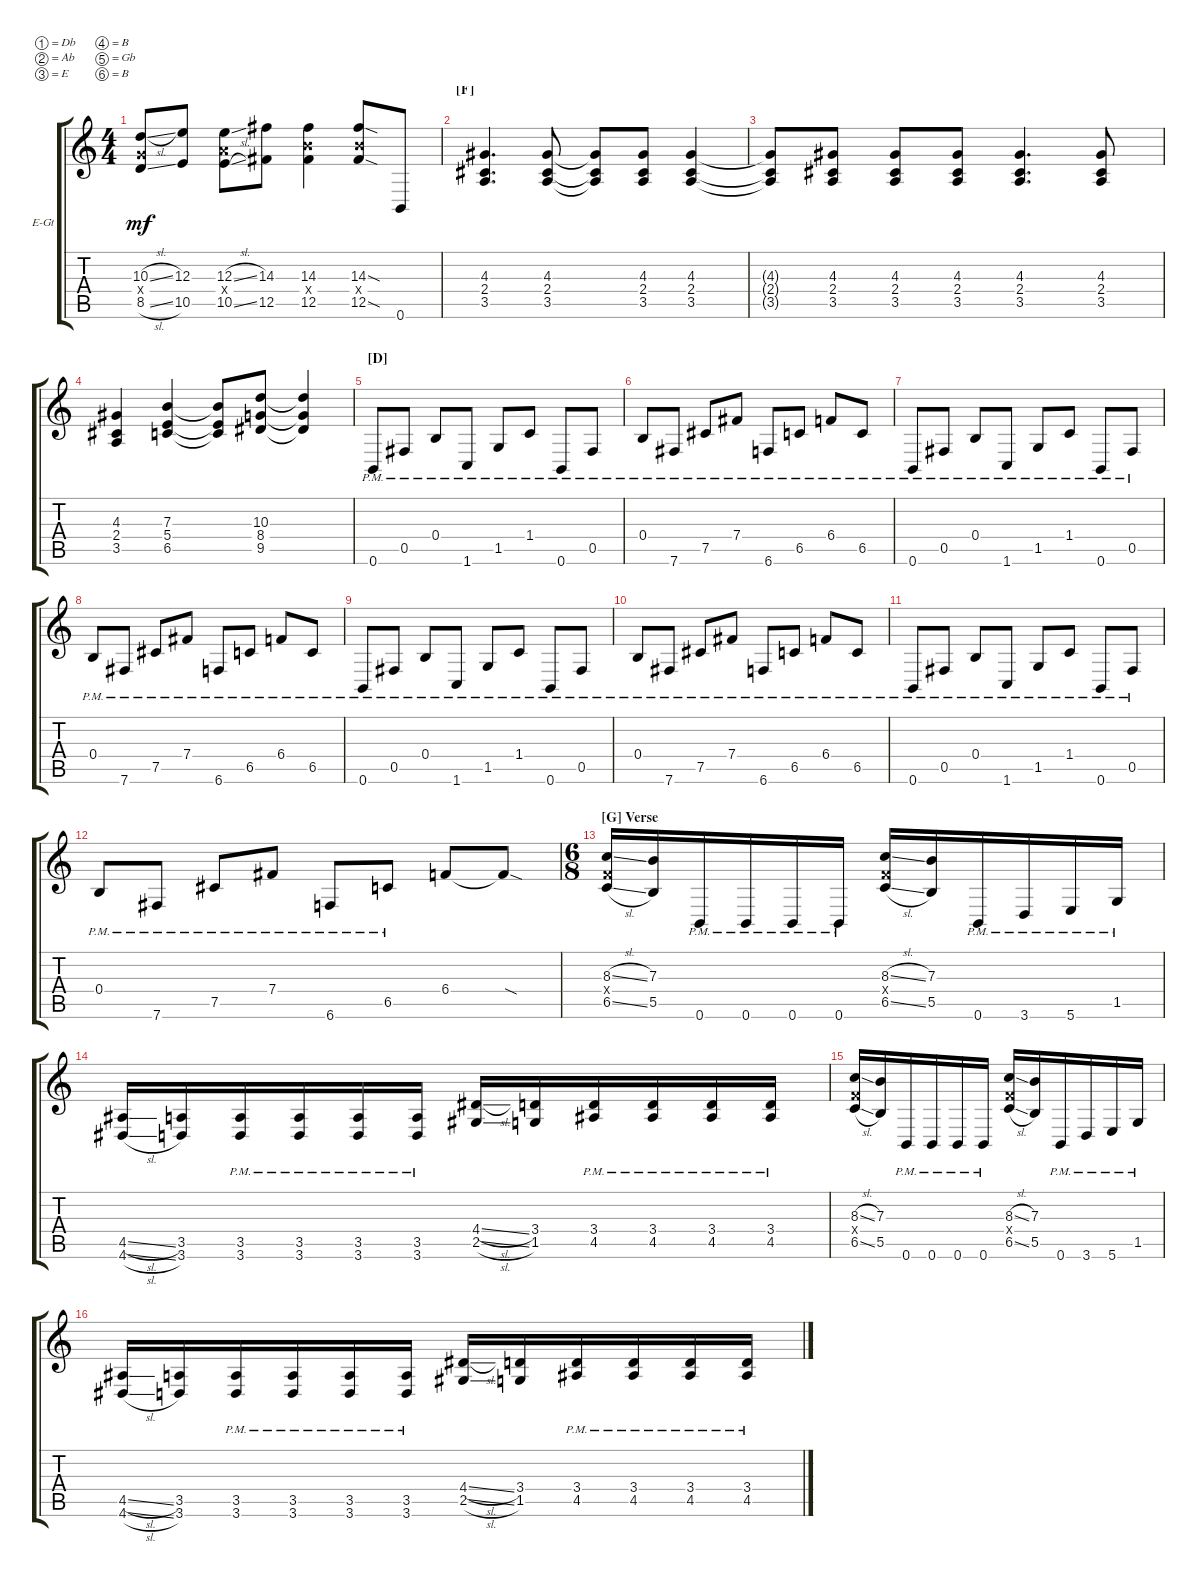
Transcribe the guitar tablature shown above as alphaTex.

\defaultSystemsLayout 4
\bracketExtendMode groupsimilarinstruments
\firstSystemTrackNameOrientation horizontal
\otherSystemsTrackNameOrientation horizontal
\track ("Jim Root" "E-Gt") {instrument distortionguitar}
\staff {score tabs}
\tuning (Db4 Ab3 E3 B2 Gb2 B1)
\ts (4 4)
\tempo (144 hide)
\clef g2
\ks c
(8.5{sl} 8.4{x} 10.3{sl}).8{dy mf} (12.3 10.5).8 (12.3{sl} 10.4{x} 10.5{sl}).8 (14.3 12.5).8 (14.3 12.4{x} 12.5).4 (14.3{sod} 12.4{x} 12.5{sod}).8 0.6.8 |
\section ("F" "")
\tempo (146 hide)
(3.5 2.4 4.3).4{d} (3.5 2.4 4.3).8 (4.3{t} 2.4{t} 3.5{t}).8 (3.5 2.4 4.3).8 (4.3 2.4 3.5).4 |
(3.5{t} 2.4{t} 4.3{t}).8 (3.5 2.4 4.3).8 (3.5 2.4 4.3).8 (3.5 2.4 4.3).8 (3.5 2.4 4.3).4{d} (3.5 2.4 4.3).8 |
(3.5 2.4 4.3).4 (7.3 5.4 6.5).4 (6.5{t} 5.4{t} 7.3{t}).8 (10.3 8.4 9.5).8 (9.5{t} 8.4{t} 10.3{t}).4 |
\section ("D" "")
\tempo (156 hide)
0.6{pm}.8 0.5{pm}.8 0.4{pm}.8 1.6{pm}.8 1.5{pm}.8 1.4{pm}.8 0.6{pm}.8 0.5{pm}.8 |
0.4{pm}.8 7.6{pm}.8 7.5{pm}.8 7.4{pm}.8 6.6{pm}.8 6.5{pm}.8 6.4{pm}.8 6.5{pm}.8 |
0.6{pm}.8 0.5{pm}.8 0.4{pm}.8 1.6{pm}.8 1.5{pm}.8 1.4{pm}.8 0.6{pm}.8 0.5{pm}.8 |
0.4{pm}.8 7.6{pm}.8 7.5{pm}.8 7.4{pm}.8 6.6{pm}.8 6.5{pm}.8 6.4{pm}.8 6.5{pm}.8 |
0.6{pm}.8 0.5{pm}.8 0.4{pm}.8 1.6{pm}.8 1.5{pm}.8 1.4{pm}.8 0.6{pm}.8 0.5{pm}.8 |
0.4{pm}.8 7.6{pm}.8 7.5{pm}.8 7.4{pm}.8 6.6{pm}.8 6.5{pm}.8 6.4{pm}.8 6.5{pm}.8 |
0.6{pm}.8 0.5{pm}.8 0.4{pm}.8 1.6{pm}.8 1.5{pm}.8 1.4{pm}.8 0.6{pm}.8 0.5{pm}.8 |
0.4{pm}.8 7.6{pm}.8 7.5{pm}.8 7.4{pm}.8 6.6{pm}.8 6.5{pm}.8 6.4.8 6.4{sod t}.8 |
\ts (6 8)
\section ("G" "Verse")
\tempo (80 hide)
(8.3{sl} 6.5{sl} 6.4{x}).16 (5.5 7.3).16 0.6{pm}.16 0.6{pm}.16 0.6{pm}.16 0.6{pm}.16 (8.3{sl} 6.5{sl} 6.4{x}).16 (5.5 7.3).16 0.6{pm}.16 3.6{pm}.16 5.6{pm}.16 1.5{pm}.16 |
(4.5{sl} 4.6{sl}).16 (3.5 3.6).16 (3.5{pm} 3.6{pm}).16 (3.5{pm} 3.6{pm}).16 (3.5{pm} 3.6{pm}).16 (3.5{pm} 3.6{pm}).16 (2.5{sl} 4.4{sl}).16 (1.5 3.4).16 (3.4{pm} 4.5{pm}).16 (3.4{pm} 4.5{pm}).16 (3.4{pm} 4.5{pm}).16 (3.4{pm} 4.5{pm}).16 |
(8.3{sl} 6.5{sl} 6.4{x}).16 (5.5 7.3).16 0.6{pm}.16 0.6{pm}.16 0.6{pm}.16 0.6{pm}.16 (8.3{sl} 6.5{sl} 6.4{x}).16 (5.5 7.3).16 0.6{pm}.16 3.6{pm}.16 5.6{pm}.16 1.5{pm}.16 |
(4.5{sl} 4.6{sl}).16 (3.5 3.6).16 (3.5{pm} 3.6{pm}).16 (3.5{pm} 3.6{pm}).16 (3.5{pm} 3.6{pm}).16 (3.5{pm} 3.6{pm}).16 (2.5{sl} 4.4{sl}).16 (1.5 3.4).16 (3.4{pm} 4.5{pm}).16 (3.4{pm} 4.5{pm}).16 (3.4{pm} 4.5{pm}).16 (3.4{pm} 4.5{pm}).16
